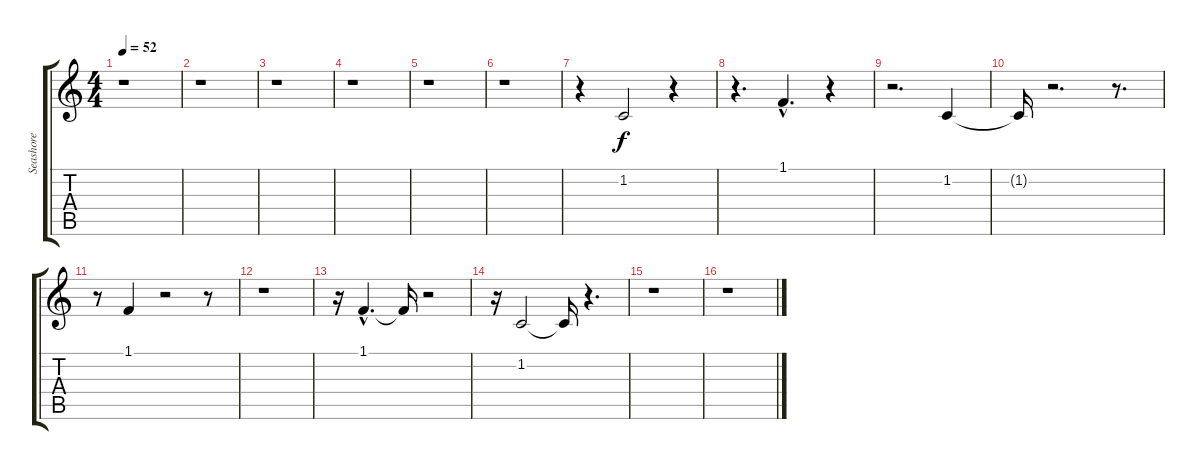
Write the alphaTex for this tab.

\track ("Seashore" "Seashore") {instrument seashore}
\staff {score tabs}
\tuning (E4 B3 G3 D3 A2 E2) {hide}
\ts (4 4)
\tempo 52
\clef g2
\ks c
r.1{dy f instrument seashore} |
r.1 |
r.1 |
r.1 |
r.1 |
r.1 |
r.4 1.2.2 r.4 |
r.4{d} 1.1{hac}.4{d} r.4 |
r.2{d} 1.2.4 |
1.2{t}.16 r.2{d} r.8{d} |
r.8 1.1.4 r.2 r.8 |
r.1 |
r.16 1.1{hac}.4{d} 1.1{t}.16 r.2 |
r.16 1.2.2 1.2{t}.16 r.4{d} |
r.1 |
r.1
